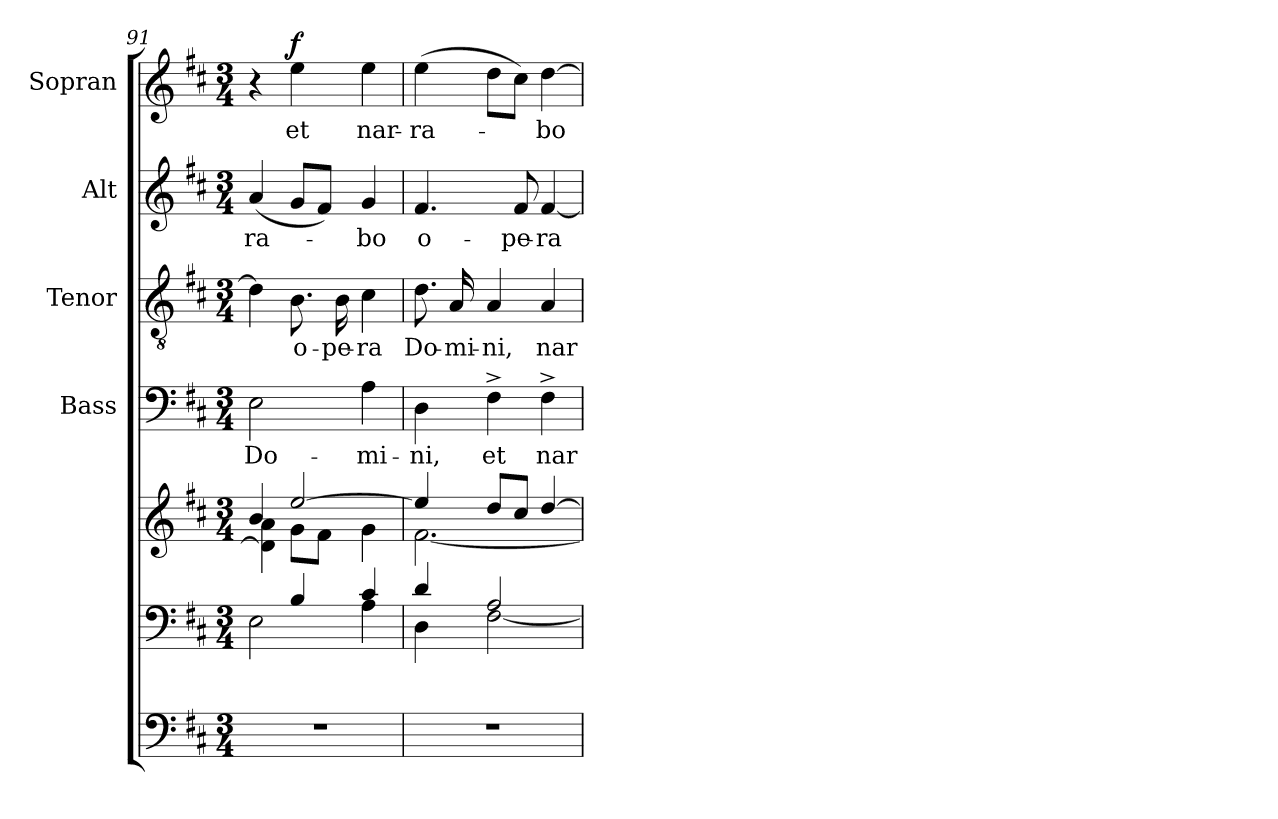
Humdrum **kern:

**kern	**kern	**kern	**kern	**text	**kern	**text	**kern	**text	**kern	**text	**dynam
*part6	*part5	*part5	*part4	*part4	*part3	*part3	*part2	*part2	*part1	*part1	*part1
*staff7	*staff6	*staff5	*staff4	*staff4	*staff3	*staff3	*staff2	*staff2	*staff1	*staff1	*staff1
*	*	*	*I"Bass	*	*I"Tenor	*	*I"Alt	*	*I"Sopran	*	*
*	*	*	*I'B.	*	*I'T.	*	*I'A.	*	*I'S.	*	*
!!LO:PB:g=z
*clefF4	*clefF4	*clefG2	*clefF4	*	*clefGv2	*	*clefG2	*	*clefG2	*	*
*k[f#c#]	*k[f#c#]	*k[f#c#]	*k[f#c#]	*	*k[f#c#]	*	*k[f#c#]	*	*k[f#c#]	*	*
*D:	*D:	*D:	*D:	*	*D:	*	*D:	*	*D:	*	*
*M3/4	*M3/4	*M3/4	*M3/4	*	*M3/4	*	*M3/4	*	*M3/4	*	*
=91	=91	=91	=91	=91	=91	=91	=91	=91	=91	=91	=91
*	*^	*^	*	*	*	*	*	*	*	*	*
!	!	!	!	!	!	!LO:LY:b	!	!	!	!LO:LY:b	!	!	!
2.r	4ryy	2E\	4b/	4d\] 4a\	2E\	Do-	4d\]	.	(<4a/	-ra-	4r	.	.
!	!	!	!	!	!	!	!	!LO:LY:b	!	!	!	!LO:LY:b	!LO:DY:a
.	4B/	.	[>2ee/	8g\L	.	.	8.B\	o-	8g/L	.	4ee\	et	f
.	.	.	.	8f#\J	.	.	.	.	8f#/J)	.	.	.	.
!	!	!	!	!	!	!	!	!LO:LY:b	!	!	!	!	!
.	.	.	.	.	.	.	16B\	-pe-	.	.	.	.	.
!	!	!	!	!	!	!LO:LY:b	!	!LO:LY:b	!	!LO:LY:b	!	!LO:LY:b	!
.	4c#/	4A\	.	4g\	4A\	-mi-	4c#\	-ra	4g/	-bo	4ee\	nar-	.
=92	=92	=92	=92	=92	=92	=92	=92	=92	=92	=92	=92	=92	=92
!	!	!	!	!	!	!LO:LY:b	!	!LO:LY:b	!	!LO:LY:b	!	!LO:LY:b	!
2.r	4d/	4D\	4ee/]	[<2.f#\	4D\	-ni,	8.d\	Do-	4.f#/	o-	(>4ee\	-ra-	.
!	!	!	!	!	!	!	!	!LO:LY:b	!	!	!	!	!
.	.	.	.	.	.	.	16A/	-mi-	.	.	.	.	.
!	!	!	!	!	!	!LO:LY:b	!	!LO:LY:b	!	!	!	!	!
.	2A/	[<2F#\	8dd/L	.	4F#^>\	et	4A/	-ni,	.	.	8dd\L	.	.
!	!	!	!	!	!	!	!	!	!	!LO:LY:b	!	!	!
.	.	.	8cc#/J	.	.	.	.	.	8f#/	-pe-	8cc#\J)	.	.
!	!	!	!	!	!	!LO:LY:b	!	!LO:LY:b	!	!LO:LY:b	!	!LO:LY:b	!
.	.	.	[>4dd/	.	4F#^>\	nar-	4A/	nar-	[4f#/	-ra	[4dd\	-bo	.
*	*v	*v	*	*	*	*	*	*	*	*	*	*	*
*	*	*v	*v	*	*	*	*	*	*	*	*	*
=	=	=	=	=	=	=	=	=	=	=	=
*-	*-	*-	*-	*-	*-	*-	*-	*-	*-	*-	*-
